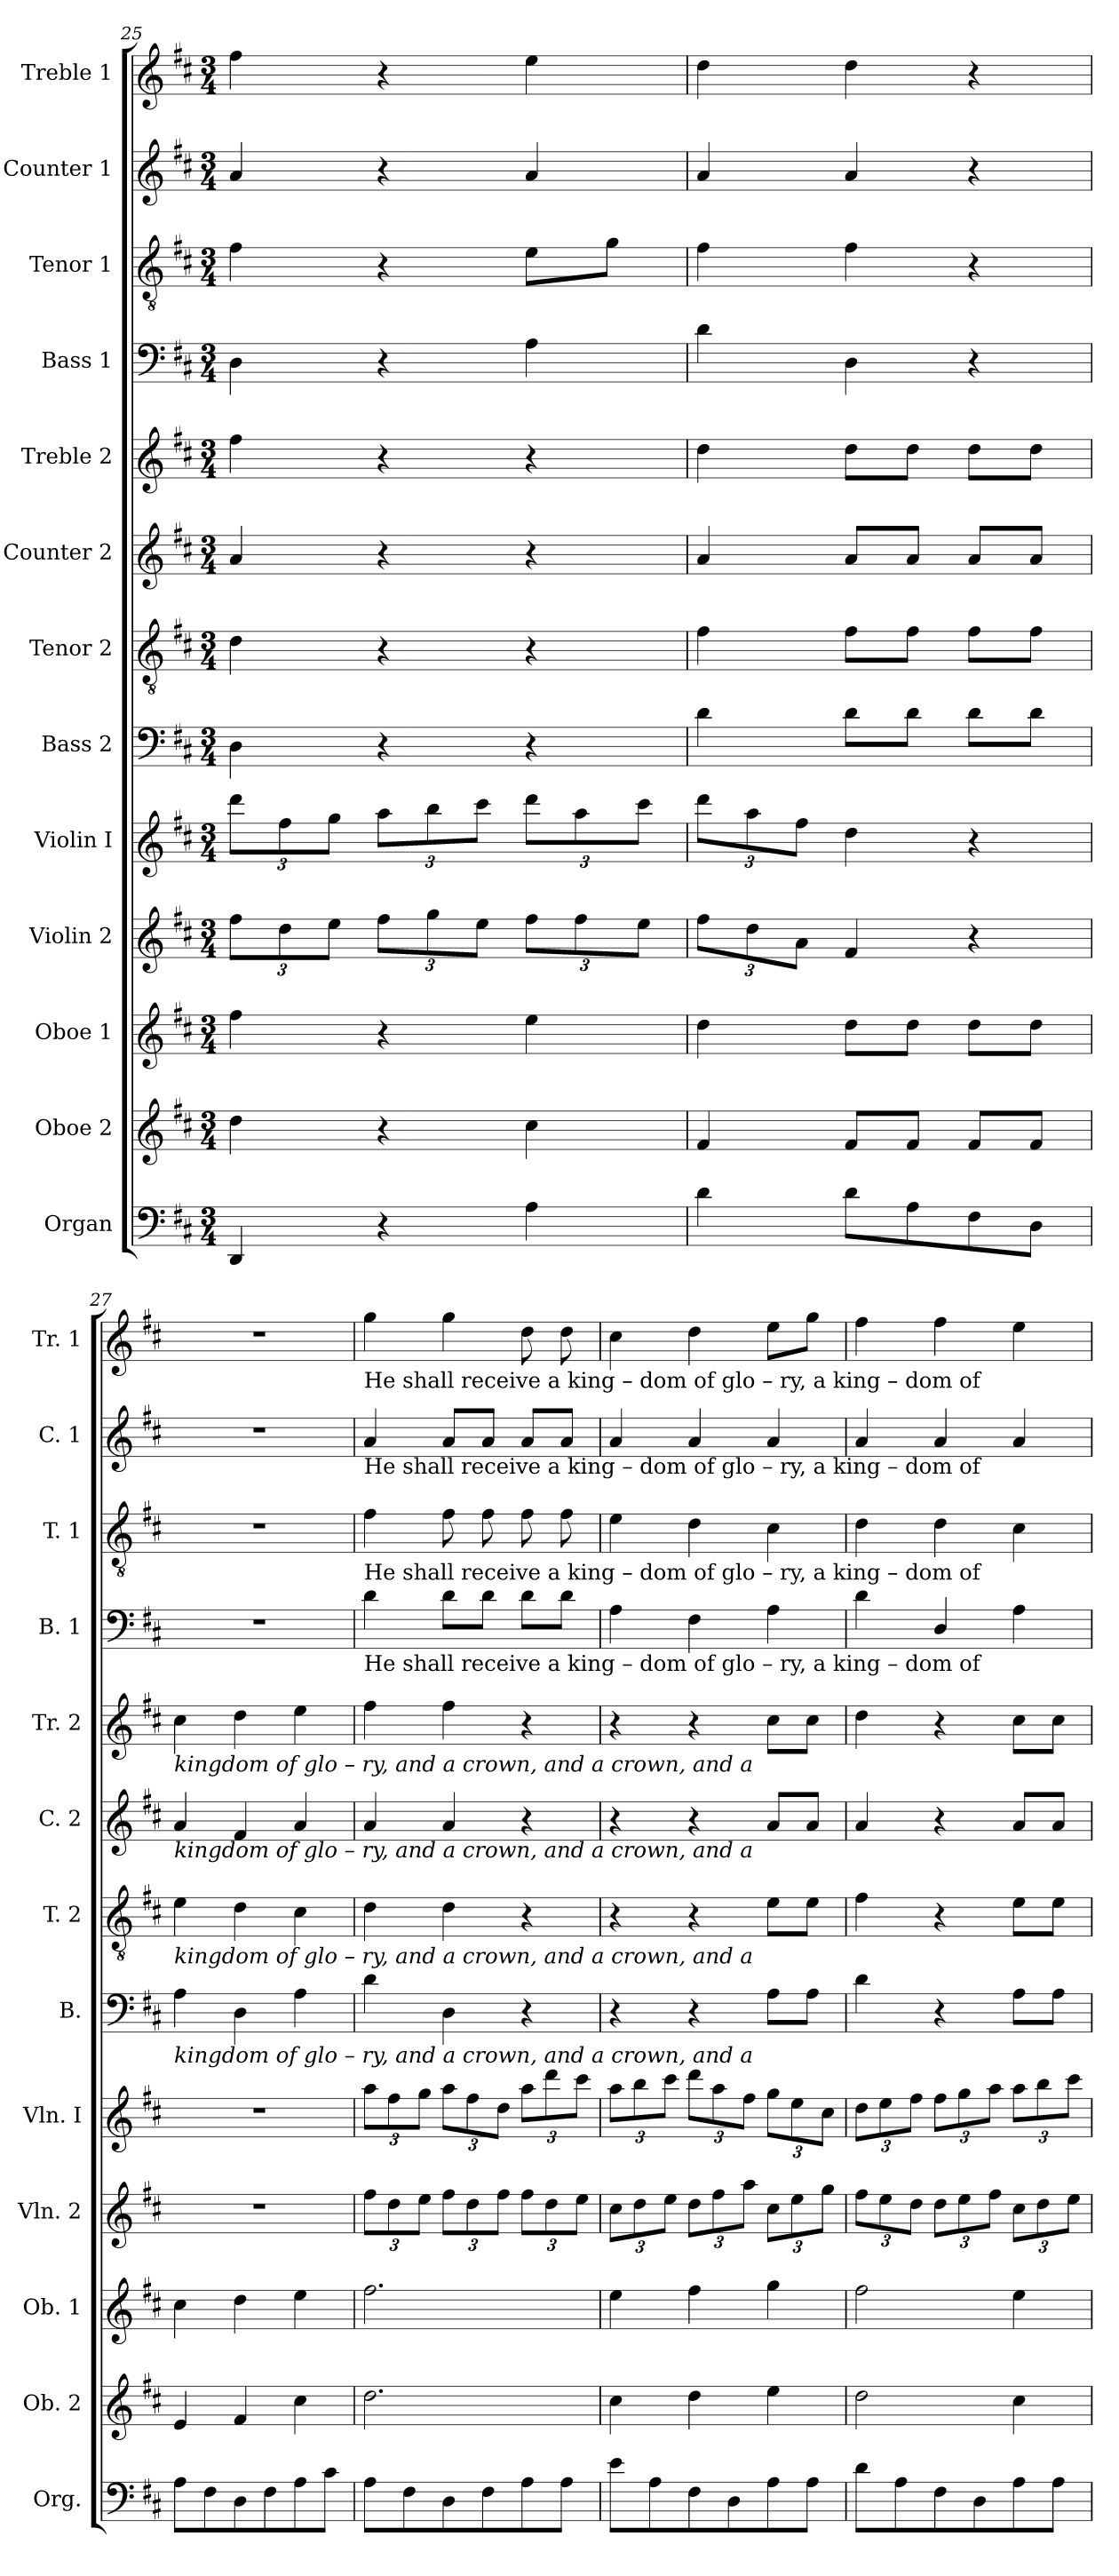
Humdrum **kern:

**kern	**kern	**kern	**kern	**kern	**kern	**kern	**kern	**kern	**kern	**kern	**kern	**kern
*part13	*part12	*part11	*part10	*part9	*part8	*part7	*part6	*part5	*part4	*part3	*part2	*part1
*staff13	*staff12	*staff11	*staff10	*staff9	*staff8	*staff7	*staff6	*staff5	*staff4	*staff3	*staff2	*staff1
*I"Organ	*I"Oboe 2	*I"Oboe 1	*I"Violin 2	*I"Violin  I	*I"Bass 2	*I"Tenor 2	*I"Counter 2	*I"Treble 2	*I"Bass 1	*I"Tenor 1	*I"Counter 1	*I"Treble 1
*I'Org.	*I'Ob. 2	*I'Ob. 1	*I'Vln. 2	*I'Vln.  I	*I'B.	*I'T. 2	*I'C. 2	*I'Tr. 2	*I'B. 1	*I'T. 1	*I'C. 1	*I'Tr. 1
*clefF4	*clefG2	*clefG2	*clefG2	*clefG2	*clefF4	*clefGv2	*clefG2	*clefG2	*clefF4	*clefGv2	*clefG2	*clefG2
*k[f#c#]	*k[f#c#]	*k[f#c#]	*k[f#c#]	*k[f#c#]	*k[f#c#]	*k[f#c#]	*k[f#c#]	*k[f#c#]	*k[f#c#]	*k[f#c#]	*k[f#c#]	*k[f#c#]
*M3/4	*M3/4	*M3/4	*M3/4	*M3/4	*M3/4	*M3/4	*M3/4	*M3/4	*M3/4	*M3/4	*M3/4	*M3/4
*	*	*	*Xbrackettup	*Xbrackettup	*	*	*	*	*	*	*	*
=25	=25	=25	=25	=25	=25	=25	=25	=25	=25	=25	=25	=25
4DD/	4dd\	4ff#\	12ff#\L	12ddd\L	4D\	4d\	4a/	4ff#\	4D\	4f#\	4a/	4ff#\
.	.	.	12dd\	12ff#\	.	.	.	.	.	.	.	.
.	.	.	12ee\J	12gg\J	.	.	.	.	.	.	.	.
4r	4r	4r	12ff#\L	12aa\L	4r	4r	4r	4r	4r	4r	4r	4r
.	.	.	12gg\	12bb\	.	.	.	.	.	.	.	.
.	.	.	12ee\J	12ccc#\J	.	.	.	.	.	.	.	.
4A\	4cc#\	4ee\	12ff#\L	12ddd\L	4r	4r	4r	4r	4A\	8e\L	4a/	4ee\
.	.	.	12ff#\	12aa\	.	.	.	.	.	.	.	.
.	.	.	.	.	.	.	.	.	.	8g\J	.	.
.	.	.	12ee\J	12ccc#\J	.	.	.	.	.	.	.	.
=26	=26	=26	=26	=26	=26	=26	=26	=26	=26	=26	=26	=26
4d\	4f#/	4dd\	12ff#\L	12ddd\L	4d\	4f#\	4a/	4dd\	4d\	4f#\	4a/	4dd\
.	.	.	12dd\	12aa\	.	.	.	.	.	.	.	.
.	.	.	12a\J	12ff#\J	.	.	.	.	.	.	.	.
8d\L	8f#/L	8dd\L	4f#/	4dd\	8d\L	8f#\L	8a/L	8dd\L	4D\	4f#\	4a/	4dd\
8A\	8f#/J	8dd\J	.	.	8d\J	8f#\J	8a/J	8dd\J	.	.	.	.
8F#\	8f#/L	8dd\L	4r	4r	8d\L	8f#\L	8a/L	8dd\L	4r	4r	4r	4r
8D\J	8f#/J	8dd\J	.	.	8d\J	8f#\J	8a/J	8dd\J	.	.	.	.
!!LO:PB:g=z
=27	=27	=27	=27	=27	=27	=27	=27	=27	=27	=27	=27	=27
!	!	!	!	!	!	!	!	!LO:TX:b:i:t=kingdom  of    glo    –    ry,                                                          and   a    crown,                  and   a     crown,                  and   a	!	!	!	!
!	!	!	!	!	!	!	!LO:TX:b:i:t=kingdom  of    glo    –    ry,                                                          and   a    crown,                  and   a     crown,                  and   a	!	!	!	!	!
!	!	!	!	!	!	!LO:TX:b:i:t=kingdom  of    glo    –    ry,                                                          and   a    crown,                  and   a     crown,                  and   a	!	!	!	!	!	!
!	!	!	!	!	!LO:TX:b:i:t=kingdom  of    glo    –    ry,                                                          and   a    crown,                  and   a     crown,                  and   a	!	!	!	!	!	!	!
8A\L	4e/	4cc#\	2.r	2.r	4A\	4e\	4a/	4cc#\	2.r	2.r	2.r	2.r
8F#\	.	.	.	.	.	.	.	.	.	.	.	.
8D\	4f#/	4dd\	.	.	4D\	4d\	4f#/	4dd\	.	.	.	.
8F#\	.	.	.	.	.	.	.	.	.	.	.	.
8A\	4cc#\	4ee\	.	.	4A\	4c#\	4a/	4ee\	.	.	.	.
8c#\J	.	.	.	.	.	.	.	.	.	.	.	.
=28	=28	=28	=28	=28	=28	=28	=28	=28	=28	=28	=28	=28
!	!	!	!	!	!	!	!	!	!	!	!	!LO:TX:b:t=He        shall  receive    a      king     –   dom         of              glo     –     ry,            a                king   –   dom         of
!	!	!	!	!	!	!	!	!	!	!	!LO:TX:b:t=He        shall  receive    a      king     –   dom         of              glo     –     ry,            a                king   –   dom         of	!
!	!	!	!	!	!	!	!	!	!	!LO:TX:b:t=He        shall  receive    a      king     –   dom         of              glo     –     ry,            a                king   –   dom         of	!	!
!	!	!	!	!	!	!	!	!	!LO:TX:b:t=He        shall  receive    a      king     –   dom         of              glo     –     ry,            a               king   –   dom         of	!	!	!
8A\L	2.dd\	2.ff#\	12ff#\L	12aa\L	4d\	4d\	4a/	4ff#\	4d\	4f#\	4a/	4gg\
.	.	.	12dd\	12ff#\	.	.	.	.	.	.	.	.
8F#\	.	.	.	.	.	.	.	.	.	.	.	.
.	.	.	12ee\J	12gg\J	.	.	.	.	.	.	.	.
8D\	.	.	12ff#\L	12aa\L	4D\	4d\	4a/	4ff#\	8d\L	8f#\	8a/L	4gg\
.	.	.	12dd\	12ff#\	.	.	.	.	.	.	.	.
8F#\	.	.	.	.	.	.	.	.	8d\J	8f#\	8a/J	.
.	.	.	12ff#\J	12dd\J	.	.	.	.	.	.	.	.
8A\	.	.	12ff#\L	12aa\L	4r	4r	4r	4r	8d\L	8f#\	8a/L	8dd\
.	.	.	12dd\	12ddd\	.	.	.	.	.	.	.	.
8A\J	.	.	.	.	.	.	.	.	8d\J	8f#\	8a/J	8dd\
.	.	.	12ee\J	12ccc#\J	.	.	.	.	.	.	.	.
=29	=29	=29	=29	=29	=29	=29	=29	=29	=29	=29	=29	=29
8e\L	4cc#\	4ee\	12cc#\L	12aa\L	4r	4r	4r	4r	4A\	4e\	4a/	4cc#\
.	.	.	12dd\	12bb\	.	.	.	.	.	.	.	.
8A\	.	.	.	.	.	.	.	.	.	.	.	.
.	.	.	12ee\J	12ccc#\J	.	.	.	.	.	.	.	.
8F#\	4dd\	4ff#\	12dd\L	12ddd\L	4r	4r	4r	4r	4F#\	4d\	4a/	4dd\
.	.	.	12ff#\	12aa\	.	.	.	.	.	.	.	.
8D\	.	.	.	.	.	.	.	.	.	.	.	.
.	.	.	12aa\J	12ff#\J	.	.	.	.	.	.	.	.
8A\	4ee\	4gg\	12cc#\L	12gg\L	8A\L	8e\L	8a/L	8cc#\L	4A\	4c#\	4a/	8ee\L
.	.	.	12ee\	12ee\	.	.	.	.	.	.	.	.
8A\J	.	.	.	.	8A\J	8e\J	8a/J	8cc#\J	.	.	.	8gg\J
.	.	.	12gg\J	12cc#\J	.	.	.	.	.	.	.	.
=30	=30	=30	=30	=30	=30	=30	=30	=30	=30	=30	=30	=30
8d\L	2dd\	2ff#\	12ff#\L	12dd\L	4d\	4f#\	4a/	4dd\	4d\	4d\	4a/	4ff#\
.	.	.	12ee\	12ee\	.	.	.	.	.	.	.	.
8A\	.	.	.	.	.	.	.	.	.	.	.	.
.	.	.	12dd\J	12ff#\J	.	.	.	.	.	.	.	.
8F#\	.	.	12dd\L	12ff#\L	4r	4r	4r	4r	4D/	4d\	4a/	4ff#\
.	.	.	12ee\	12gg\	.	.	.	.	.	.	.	.
8D\	.	.	.	.	.	.	.	.	.	.	.	.
.	.	.	12ff#\J	12aa\J	.	.	.	.	.	.	.	.
8A\	4cc#\	4ee\	12cc#\L	12aa\L	8A\L	8e\L	8a/L	8cc#\L	4A\	4c#\	4a/	4ee\
.	.	.	12dd\	12bb\	.	.	.	.	.	.	.	.
8A\J	.	.	.	.	8A\J	8e\J	8a/J	8cc#\J	.	.	.	.
.	.	.	12ee\J	12ccc#\J	.	.	.	.	.	.	.	.
=	=	=	=	=	=	=	=	=	=	=	=	=
*-	*-	*-	*-	*-	*-	*-	*-	*-	*-	*-	*-	*-
